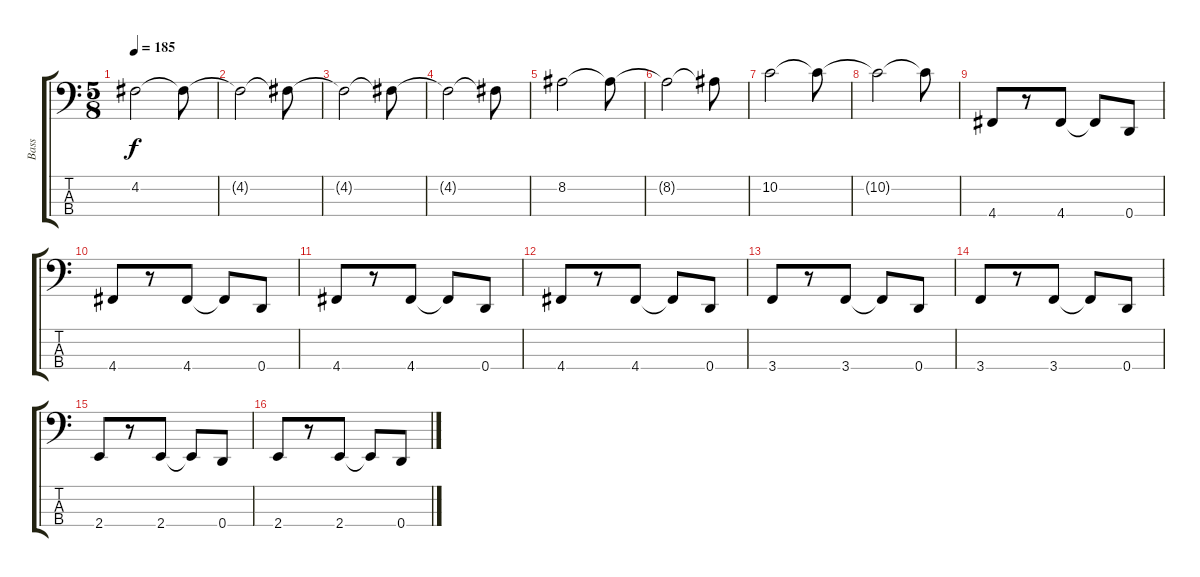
\track ("Bass" "Bass") {instrument electricbassfinger}
\staff {score tabs}
\tuning (G2 D2 A1 D1) {hide}
\ts (5 8)
\tempo 185
\clef f4
\ks c
4.2.2{dy f} 4.2{t}.8 |
4.2{t}.2 4.2{t}.8 |
4.2{t}.2 4.2{t}.8 |
4.2{t}.2 4.2{t}.8 |
8.2.2 8.2{t}.8 |
8.2{t}.2 8.2{t}.8 |
10.2.2 10.2{t}.8 |
10.2{t}.2 10.2{t}.8 |
4.4.8 r.8 4.4.8 4.4{t}.8 0.4.8 |
4.4.8 r.8 4.4.8 4.4{t}.8 0.4.8 |
4.4.8 r.8 4.4.8 4.4{t}.8 0.4.8 |
4.4.8 r.8 4.4.8 4.4{t}.8 0.4.8 |
3.4.8 r.8 3.4.8 3.4{t}.8 0.4.8 |
3.4.8 r.8 3.4.8 3.4{t}.8 0.4.8 |
2.4.8 r.8 2.4.8 2.4{t}.8 0.4.8 |
2.4.8 r.8 2.4.8 2.4{t}.8 0.4.8
